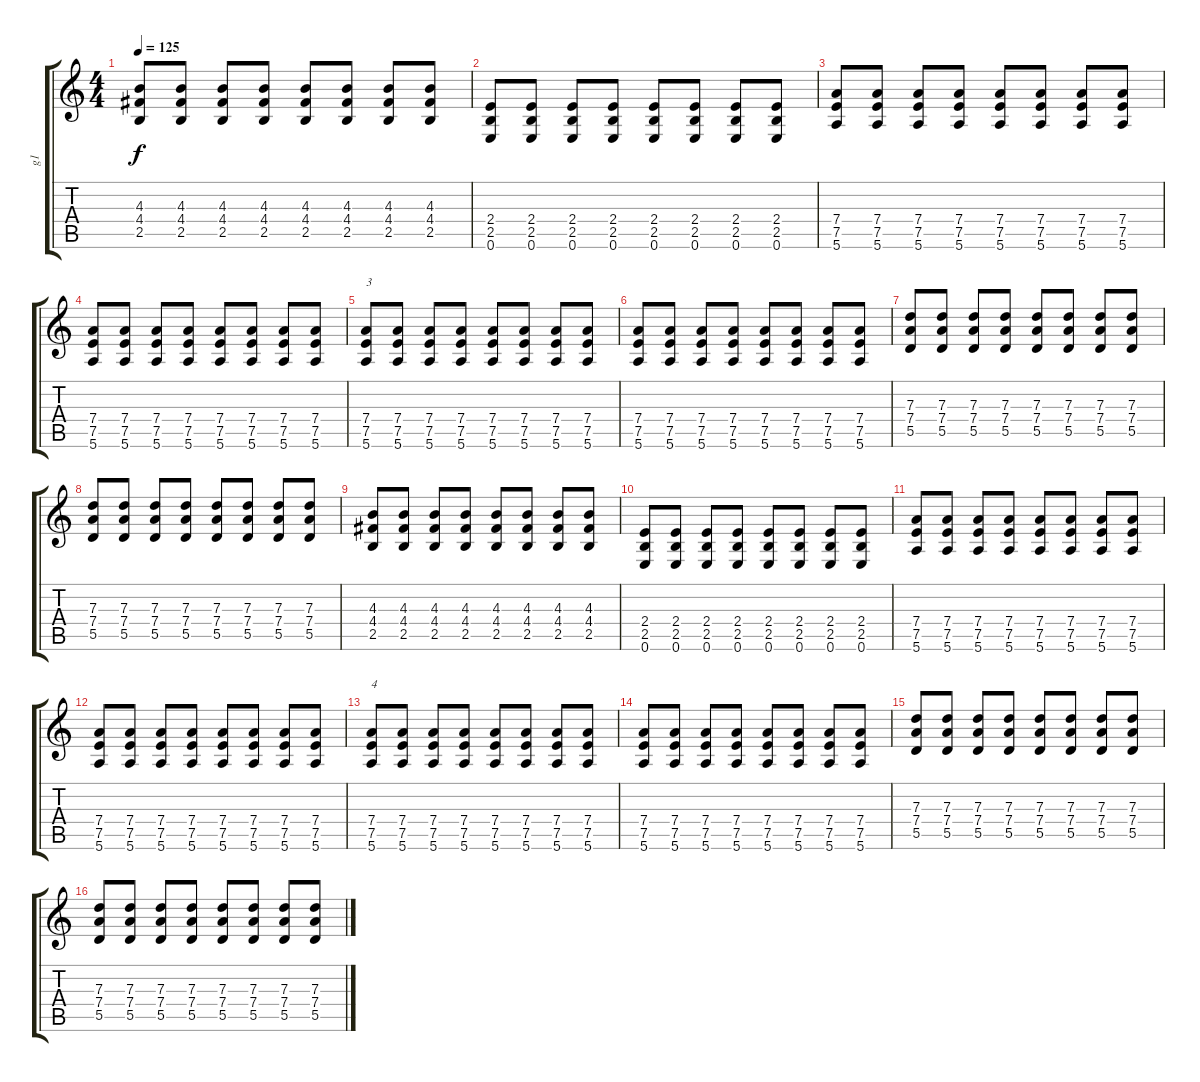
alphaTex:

\track ("g1" "g1") {instrument overdrivenguitar}
\staff {score tabs}
\tuning (E4 B3 G3 D3 A2 E2) {hide}
\ts (4 4)
\tempo 125
\clef g2
\ks c
(4.3 4.4 2.5).8{dy f} (4.3 4.4 2.5).8 (4.3 4.4 2.5).8 (4.3 4.4 2.5).8 (4.3 4.4 2.5).8 (4.3 4.4 2.5).8 (4.3 4.4 2.5).8 (4.3 4.4 2.5).8 |
(2.4 2.5 0.6).8 (2.4 2.5 0.6).8 (2.4 2.5 0.6).8 (2.4 2.5 0.6).8 (2.4 2.5 0.6).8 (2.4 2.5 0.6).8 (2.4 2.5 0.6).8 (2.4 2.5 0.6).8 |
(7.4 7.5 5.6).8 (7.4 7.5 5.6).8 (7.4 7.5 5.6).8 (7.4 7.5 5.6).8 (7.4 7.5 5.6).8 (7.4 7.5 5.6).8 (7.4 7.5 5.6).8 (7.4 7.5 5.6).8 |
(7.4 7.5 5.6).8 (7.4 7.5 5.6).8 (7.4 7.5 5.6).8 (7.4 7.5 5.6).8 (7.4 7.5 5.6).8 (7.4 7.5 5.6).8 (7.4 7.5 5.6).8 (7.4 7.5 5.6).8 |
(7.4 7.5 5.6).8{txt "3" volume 12} (7.4 7.5 5.6).8 (7.4 7.5 5.6).8 (7.4 7.5 5.6).8 (7.4 7.5 5.6).8 (7.4 7.5 5.6).8 (7.4 7.5 5.6).8 (7.4 7.5 5.6).8 |
(7.4 7.5 5.6).8 (7.4 7.5 5.6).8 (7.4 7.5 5.6).8 (7.4 7.5 5.6).8 (7.4 7.5 5.6).8 (7.4 7.5 5.6).8 (7.4 7.5 5.6).8 (7.4 7.5 5.6).8 |
(7.3 7.4 5.5).8 (7.3 7.4 5.5).8 (7.3 7.4 5.5).8 (7.3 7.4 5.5).8 (7.3 7.4 5.5).8 (7.3 7.4 5.5).8 (7.3 7.4 5.5).8 (7.3 7.4 5.5).8 |
(7.3 7.4 5.5).8 (7.3 7.4 5.5).8 (7.3 7.4 5.5).8 (7.3 7.4 5.5).8 (7.3 7.4 5.5).8 (7.3 7.4 5.5).8 (7.3 7.4 5.5).8 (7.3 7.4 5.5).8 |
(4.3 4.4 2.5).8{volume 10} (4.3 4.4 2.5).8 (4.3 4.4 2.5).8 (4.3 4.4 2.5).8 (4.3 4.4 2.5).8 (4.3 4.4 2.5).8 (4.3 4.4 2.5).8 (4.3 4.4 2.5).8 |
(2.4 2.5 0.6).8 (2.4 2.5 0.6).8 (2.4 2.5 0.6).8 (2.4 2.5 0.6).8 (2.4 2.5 0.6).8 (2.4 2.5 0.6).8 (2.4 2.5 0.6).8 (2.4 2.5 0.6).8 |
(7.4 7.5 5.6).8 (7.4 7.5 5.6).8 (7.4 7.5 5.6).8 (7.4 7.5 5.6).8 (7.4 7.5 5.6).8 (7.4 7.5 5.6).8 (7.4 7.5 5.6).8 (7.4 7.5 5.6).8 |
(7.4 7.5 5.6).8 (7.4 7.5 5.6).8 (7.4 7.5 5.6).8 (7.4 7.5 5.6).8 (7.4 7.5 5.6).8 (7.4 7.5 5.6).8 (7.4 7.5 5.6).8 (7.4 7.5 5.6).8 |
(7.4 7.5 5.6).8{txt "4" volume 8} (7.4 7.5 5.6).8 (7.4 7.5 5.6).8 (7.4 7.5 5.6).8 (7.4 7.5 5.6).8 (7.4 7.5 5.6).8 (7.4 7.5 5.6).8 (7.4 7.5 5.6).8 |
(7.4 7.5 5.6).8 (7.4 7.5 5.6).8 (7.4 7.5 5.6).8 (7.4 7.5 5.6).8 (7.4 7.5 5.6).8 (7.4 7.5 5.6).8 (7.4 7.5 5.6).8 (7.4 7.5 5.6).8 |
(7.3 7.4 5.5).8 (7.3 7.4 5.5).8 (7.3 7.4 5.5).8 (7.3 7.4 5.5).8 (7.3 7.4 5.5).8 (7.3 7.4 5.5).8 (7.3 7.4 5.5).8 (7.3 7.4 5.5).8 |
(7.3 7.4 5.5).8 (7.3 7.4 5.5).8 (7.3 7.4 5.5).8 (7.3 7.4 5.5).8 (7.3 7.4 5.5).8 (7.3 7.4 5.5).8 (7.3 7.4 5.5).8 (7.3 7.4 5.5).8
